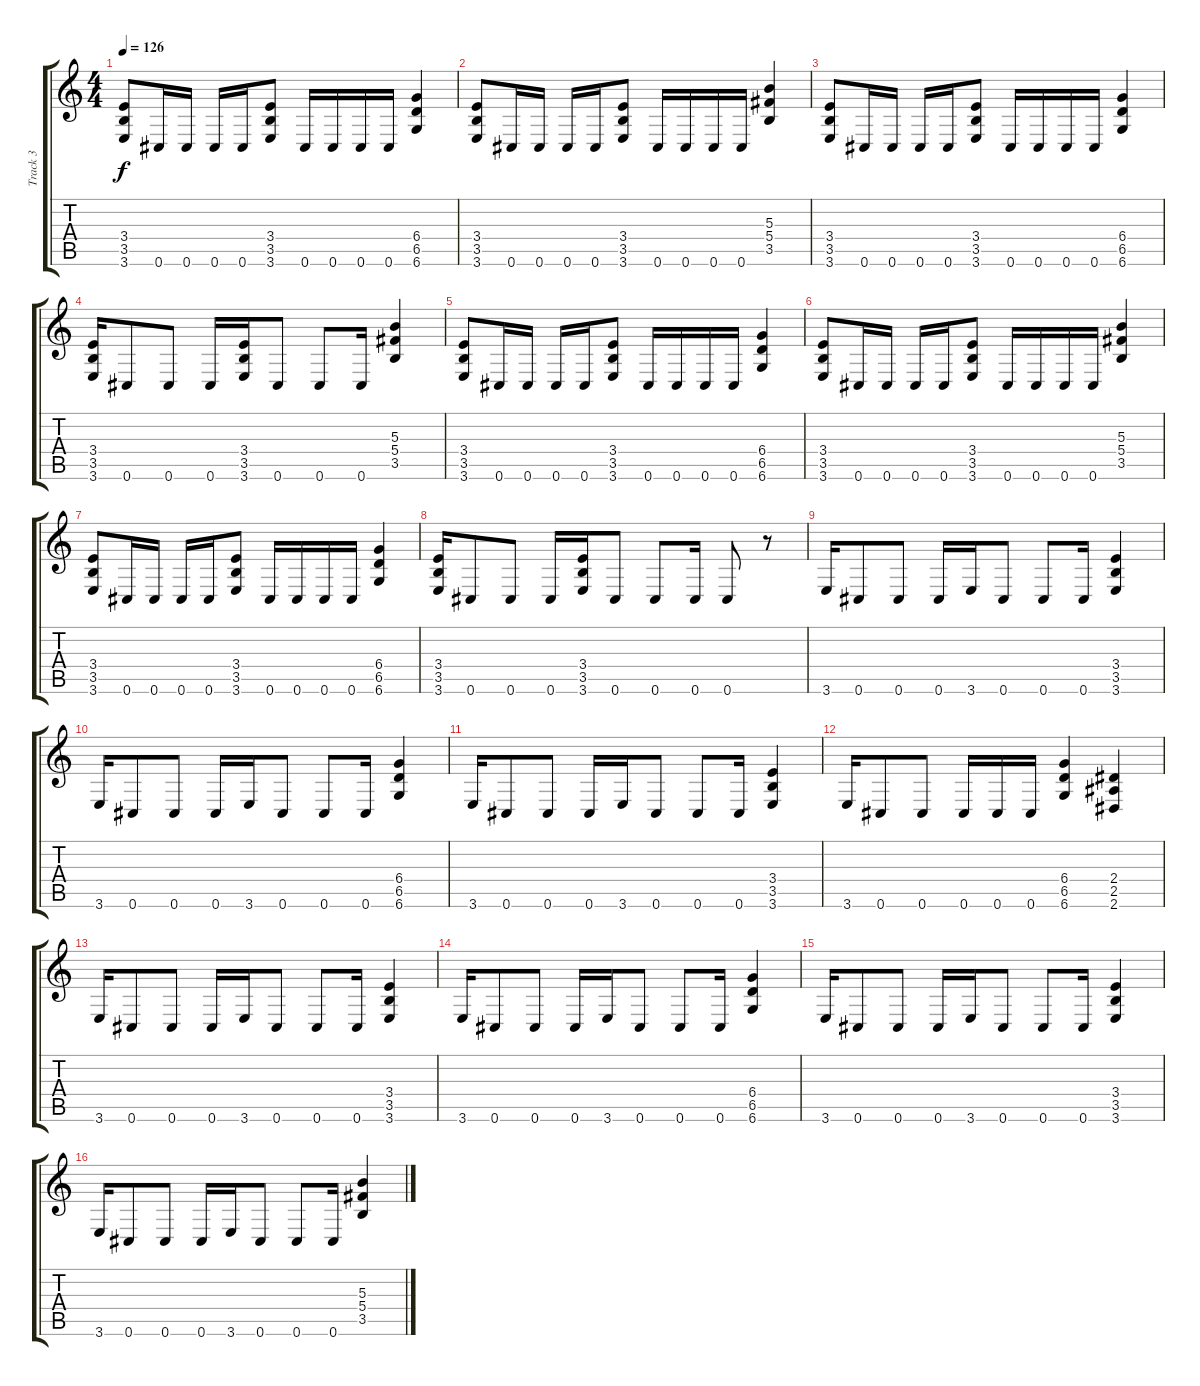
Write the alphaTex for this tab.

\track ("Track 3" "Track 3") {instrument distortionguitar}
\staff {score tabs}
\tuning (Eb4 Bb3 Gb3 Db3 Ab2 Db2) {hide}
\ts (4 4)
\tempo 126
\clef g2
\ks c
(3.4 3.5 3.6).8{dy f} 0.6.16 0.6.16 0.6.16 0.6.16 (3.4 3.5 3.6).8 0.6.16 0.6.16 0.6.16 0.6.16 (6.4 6.5 6.6).4 |
(3.4 3.5 3.6).8 0.6.16 0.6.16 0.6.16 0.6.16 (3.4 3.5 3.6).8 0.6.16 0.6.16 0.6.16 0.6.16 (5.3 5.4 3.5).4 |
(3.4 3.5 3.6).8 0.6.16 0.6.16 0.6.16 0.6.16 (3.4 3.5 3.6).8 0.6.16 0.6.16 0.6.16 0.6.16 (6.4 6.5 6.6).4 |
(3.4 3.5 3.6).16 0.6.8 0.6.8 0.6.16 (3.4 3.5 3.6).16 0.6.8 0.6.8 0.6.16 (5.3 5.4 3.5).4 |
(3.4 3.5 3.6).8 0.6.16 0.6.16 0.6.16 0.6.16 (3.4 3.5 3.6).8 0.6.16 0.6.16 0.6.16 0.6.16 (6.4 6.5 6.6).4 |
(3.4 3.5 3.6).8 0.6.16 0.6.16 0.6.16 0.6.16 (3.4 3.5 3.6).8 0.6.16 0.6.16 0.6.16 0.6.16 (5.3 5.4 3.5).4 |
(3.4 3.5 3.6).8 0.6.16 0.6.16 0.6.16 0.6.16 (3.4 3.5 3.6).8 0.6.16 0.6.16 0.6.16 0.6.16 (6.4 6.5 6.6).4 |
(3.4 3.5 3.6).16 0.6.8 0.6.8 0.6.16 (3.4 3.5 3.6).16 0.6.8 0.6.8 0.6.16 0.6.8 r.8 |
3.6.16 0.6.8 0.6.8 0.6.16 3.6.16 0.6.8 0.6.8 0.6.16 (3.4 3.5 3.6).4 |
3.6.16 0.6.8 0.6.8 0.6.16 3.6.16 0.6.8 0.6.8 0.6.16 (6.4 6.5 6.6).4 |
3.6.16 0.6.8 0.6.8 0.6.16 3.6.16 0.6.8 0.6.8 0.6.16 (3.4 3.5 3.6).4 |
3.6.16 0.6.8 0.6.8 0.6.16 0.6.16 0.6.16 (6.4 6.5 6.6).4 (2.4 2.5 2.6).4 |
3.6.16 0.6.8 0.6.8 0.6.16 3.6.16 0.6.8 0.6.8 0.6.16 (3.4 3.5 3.6).4 |
3.6.16 0.6.8 0.6.8 0.6.16 3.6.16 0.6.8 0.6.8 0.6.16 (6.4 6.5 6.6).4 |
3.6.16 0.6.8 0.6.8 0.6.16 3.6.16 0.6.8 0.6.8 0.6.16 (3.4 3.5 3.6).4 |
3.6.16 0.6.8 0.6.8 0.6.16 3.6.16 0.6.8 0.6.8 0.6.16 (5.3 5.4 3.5).4
